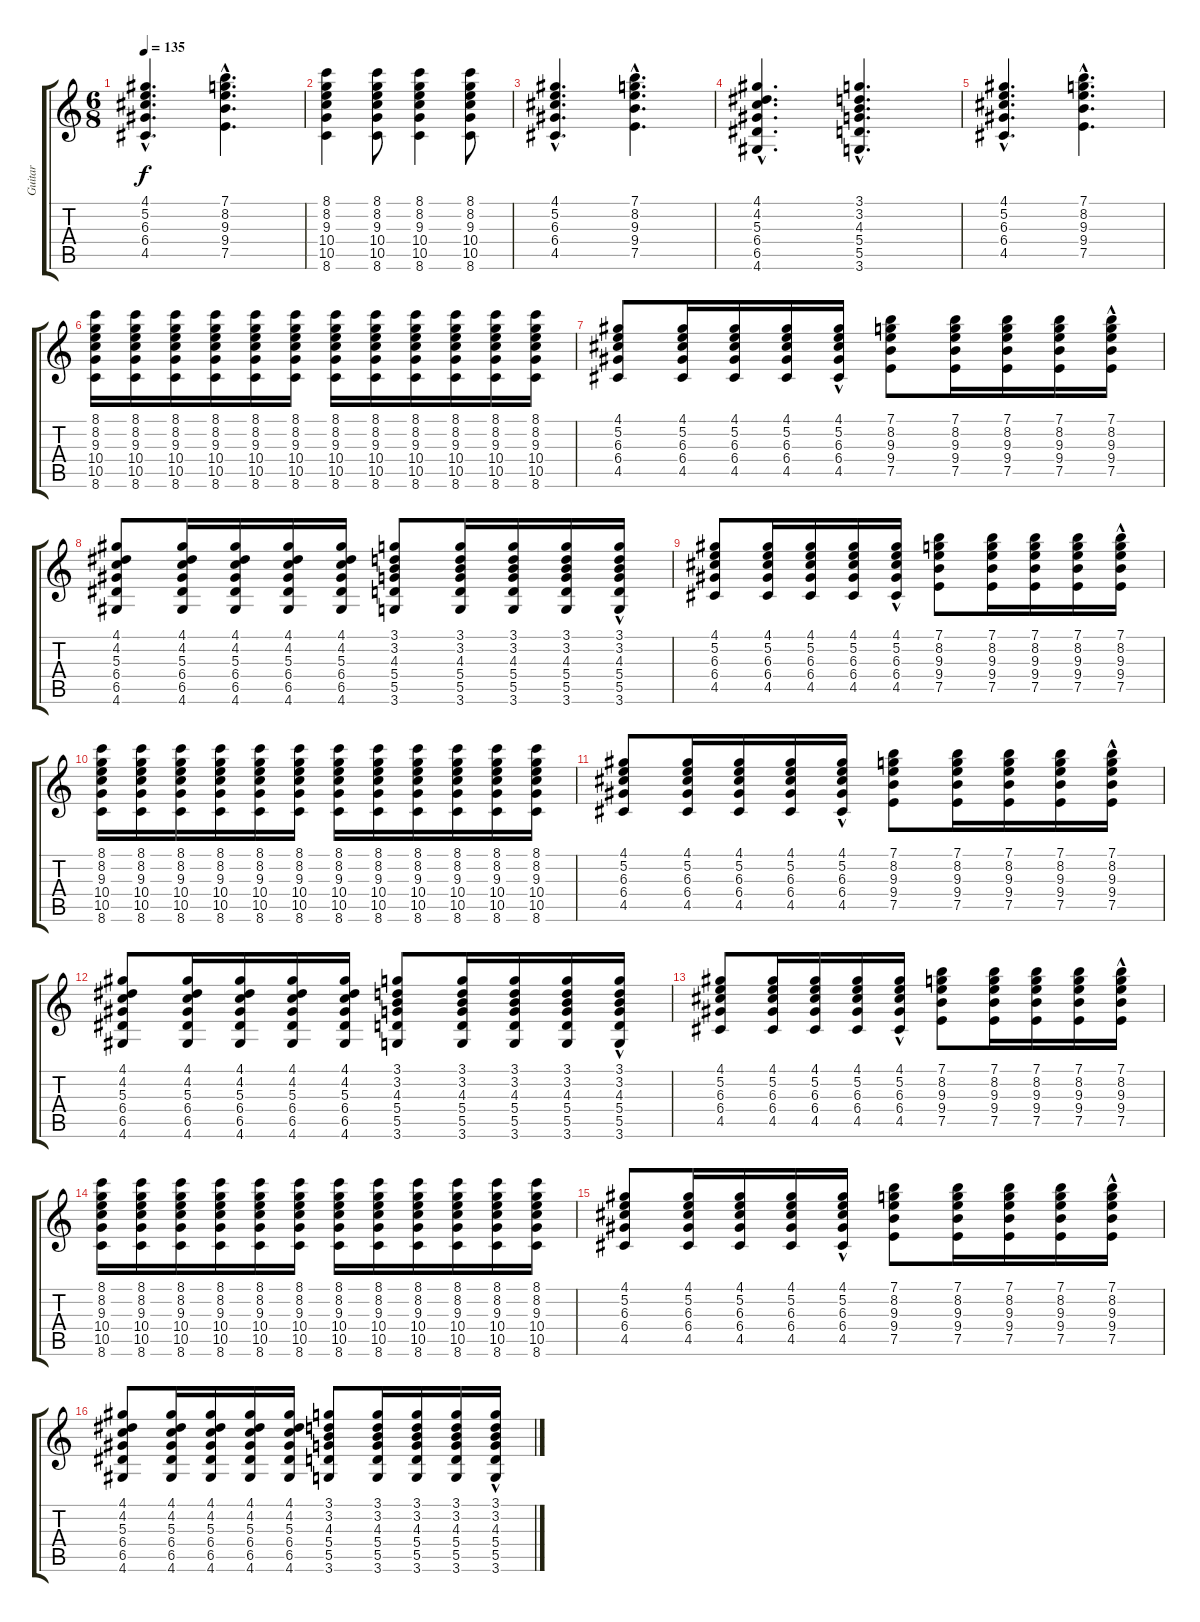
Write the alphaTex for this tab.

\track ("Guitar" "Guitar") {instrument overdrivenguitar}
\staff {score tabs}
\tuning (E4 B3 G3 D3 A2 E2) {hide}
\ts (6 8)
\tempo 135
\clef g2
\ks c
(4.1{hac} 5.2{hac} 6.3{hac} 6.4{hac} 4.5{hac}).4{d dy f} (7.1{hac} 8.2{hac} 9.3{hac} 9.4{hac} 7.5{hac}).4{d} |
(8.1 8.2 9.3 10.4 10.5 8.6).4 (8.1 8.2 9.3 10.4 10.5 8.6).8 (8.1 8.2 9.3 10.4 10.5 8.6).4 (8.1 8.2 9.3 10.4 10.5 8.6).8 |
(4.1{hac} 5.2{hac} 6.3{hac} 6.4{hac} 4.5{hac}).4{d} (7.1{hac} 8.2{hac} 9.3{hac} 9.4{hac} 7.5{hac}).4{d} |
(4.1{hac} 4.2{hac} 5.3{hac} 6.4{hac} 6.5{hac} 4.6{hac}).4{d} (3.1{hac} 3.2{hac} 4.3{hac} 5.4{hac} 5.5{hac} 3.6{hac}).4{d} |
(4.1{hac} 5.2{hac} 6.3{hac} 6.4{hac} 4.5{hac}).4{d} (7.1{hac} 8.2{hac} 9.3{hac} 9.4{hac} 7.5{hac}).4{d} |
(8.1 8.2 9.3 10.4 10.5 8.6).16 (8.1 8.2 9.3 10.4 10.5 8.6).16 (8.1 8.2 9.3 10.4 10.5 8.6).16 (8.1 8.2 9.3 10.4 10.5 8.6).16 (8.1 8.2 9.3 10.4 10.5 8.6).16 (8.1 8.2 9.3 10.4 10.5 8.6).16 (8.1 8.2 9.3 10.4 10.5 8.6).16 (8.1 8.2 9.3 10.4 10.5 8.6).16 (8.1 8.2 9.3 10.4 10.5 8.6).16 (8.1 8.2 9.3 10.4 10.5 8.6).16 (8.1 8.2 9.3 10.4 10.5 8.6).16 (8.1 8.2 9.3 10.4 10.5 8.6).16 |
(4.1 5.2 6.3 6.4 4.5).8 (4.1 5.2 6.3 6.4 4.5).16 (4.1 5.2 6.3 6.4 4.5).16 (4.1 5.2 6.3 6.4 4.5).16 (4.1{hac} 5.2 6.3 6.4 4.5).16 (7.1 8.2 9.3 9.4 7.5).8 (7.1 8.2 9.3 9.4 7.5).16 (7.1 8.2 9.3 9.4 7.5).16 (7.1 8.2 9.3 9.4 7.5).16 (7.1{hac} 8.2{hac} 9.3 9.4 7.5).16 |
(4.1 4.2 5.3 6.4 6.5 4.6).8 (4.1 4.2 5.3 6.4 6.5 4.6).16 (4.1 4.2 5.3 6.4 6.5 4.6).16 (4.1 4.2 5.3 6.4 6.5 4.6).16 (4.1 4.2 5.3 6.4 6.5 4.6).16 (3.1 3.2 4.3 5.4 5.5 3.6).8 (3.1 3.2 4.3 5.4 5.5 3.6).16 (3.1 3.2 4.3 5.4 5.5 3.6).16 (3.1 3.2 4.3 5.4 5.5 3.6).16 (3.1{hac} 3.2 4.3 5.4 5.5 3.6).16 |
(4.1 5.2 6.3 6.4 4.5).8 (4.1 5.2 6.3 6.4 4.5).16 (4.1 5.2 6.3 6.4 4.5).16 (4.1 5.2 6.3 6.4 4.5).16 (4.1{hac} 5.2 6.3 6.4 4.5).16 (7.1 8.2 9.3 9.4 7.5).8 (7.1 8.2 9.3 9.4 7.5).16 (7.1 8.2 9.3 9.4 7.5).16 (7.1 8.2 9.3 9.4 7.5).16 (7.1{hac} 8.2{hac} 9.3 9.4 7.5).16 |
(8.1 8.2 9.3 10.4 10.5 8.6).16 (8.1 8.2 9.3 10.4 10.5 8.6).16 (8.1 8.2 9.3 10.4 10.5 8.6).16 (8.1 8.2 9.3 10.4 10.5 8.6).16 (8.1 8.2 9.3 10.4 10.5 8.6).16 (8.1 8.2 9.3 10.4 10.5 8.6).16 (8.1 8.2 9.3 10.4 10.5 8.6).16 (8.1 8.2 9.3 10.4 10.5 8.6).16 (8.1 8.2 9.3 10.4 10.5 8.6).16 (8.1 8.2 9.3 10.4 10.5 8.6).16 (8.1 8.2 9.3 10.4 10.5 8.6).16 (8.1 8.2 9.3 10.4 10.5 8.6).16 |
(4.1 5.2 6.3 6.4 4.5).8 (4.1 5.2 6.3 6.4 4.5).16 (4.1 5.2 6.3 6.4 4.5).16 (4.1 5.2 6.3 6.4 4.5).16 (4.1{hac} 5.2 6.3 6.4 4.5).16 (7.1 8.2 9.3 9.4 7.5).8 (7.1 8.2 9.3 9.4 7.5).16 (7.1 8.2 9.3 9.4 7.5).16 (7.1 8.2 9.3 9.4 7.5).16 (7.1{hac} 8.2{hac} 9.3 9.4 7.5).16 |
(4.1 4.2 5.3 6.4 6.5 4.6).8 (4.1 4.2 5.3 6.4 6.5 4.6).16 (4.1 4.2 5.3 6.4 6.5 4.6).16 (4.1 4.2 5.3 6.4 6.5 4.6).16 (4.1 4.2 5.3 6.4 6.5 4.6).16 (3.1 3.2 4.3 5.4 5.5 3.6).8 (3.1 3.2 4.3 5.4 5.5 3.6).16 (3.1 3.2 4.3 5.4 5.5 3.6).16 (3.1 3.2 4.3 5.4 5.5 3.6).16 (3.1{hac} 3.2 4.3 5.4 5.5 3.6).16 |
(4.1 5.2 6.3 6.4 4.5).8 (4.1 5.2 6.3 6.4 4.5).16 (4.1 5.2 6.3 6.4 4.5).16 (4.1 5.2 6.3 6.4 4.5).16 (4.1{hac} 5.2 6.3 6.4 4.5).16 (7.1 8.2 9.3 9.4 7.5).8 (7.1 8.2 9.3 9.4 7.5).16 (7.1 8.2 9.3 9.4 7.5).16 (7.1 8.2 9.3 9.4 7.5).16 (7.1{hac} 8.2{hac} 9.3 9.4 7.5).16 |
(8.1 8.2 9.3 10.4 10.5 8.6).16 (8.1 8.2 9.3 10.4 10.5 8.6).16 (8.1 8.2 9.3 10.4 10.5 8.6).16 (8.1 8.2 9.3 10.4 10.5 8.6).16 (8.1 8.2 9.3 10.4 10.5 8.6).16 (8.1 8.2 9.3 10.4 10.5 8.6).16 (8.1 8.2 9.3 10.4 10.5 8.6).16 (8.1 8.2 9.3 10.4 10.5 8.6).16 (8.1 8.2 9.3 10.4 10.5 8.6).16 (8.1 8.2 9.3 10.4 10.5 8.6).16 (8.1 8.2 9.3 10.4 10.5 8.6).16 (8.1 8.2 9.3 10.4 10.5 8.6).16 |
(4.1 5.2 6.3 6.4 4.5).8 (4.1 5.2 6.3 6.4 4.5).16 (4.1 5.2 6.3 6.4 4.5).16 (4.1 5.2 6.3 6.4 4.5).16 (4.1{hac} 5.2 6.3 6.4 4.5).16 (7.1 8.2 9.3 9.4 7.5).8 (7.1 8.2 9.3 9.4 7.5).16 (7.1 8.2 9.3 9.4 7.5).16 (7.1 8.2 9.3 9.4 7.5).16 (7.1{hac} 8.2{hac} 9.3 9.4 7.5).16 |
(4.1 4.2 5.3 6.4 6.5 4.6).8 (4.1 4.2 5.3 6.4 6.5 4.6).16 (4.1 4.2 5.3 6.4 6.5 4.6).16 (4.1 4.2 5.3 6.4 6.5 4.6).16 (4.1 4.2 5.3 6.4 6.5 4.6).16 (3.1 3.2 4.3 5.4 5.5 3.6).8 (3.1 3.2 4.3 5.4 5.5 3.6).16 (3.1 3.2 4.3 5.4 5.5 3.6).16 (3.1 3.2 4.3 5.4 5.5 3.6).16 (3.1{hac} 3.2 4.3 5.4 5.5 3.6).16
